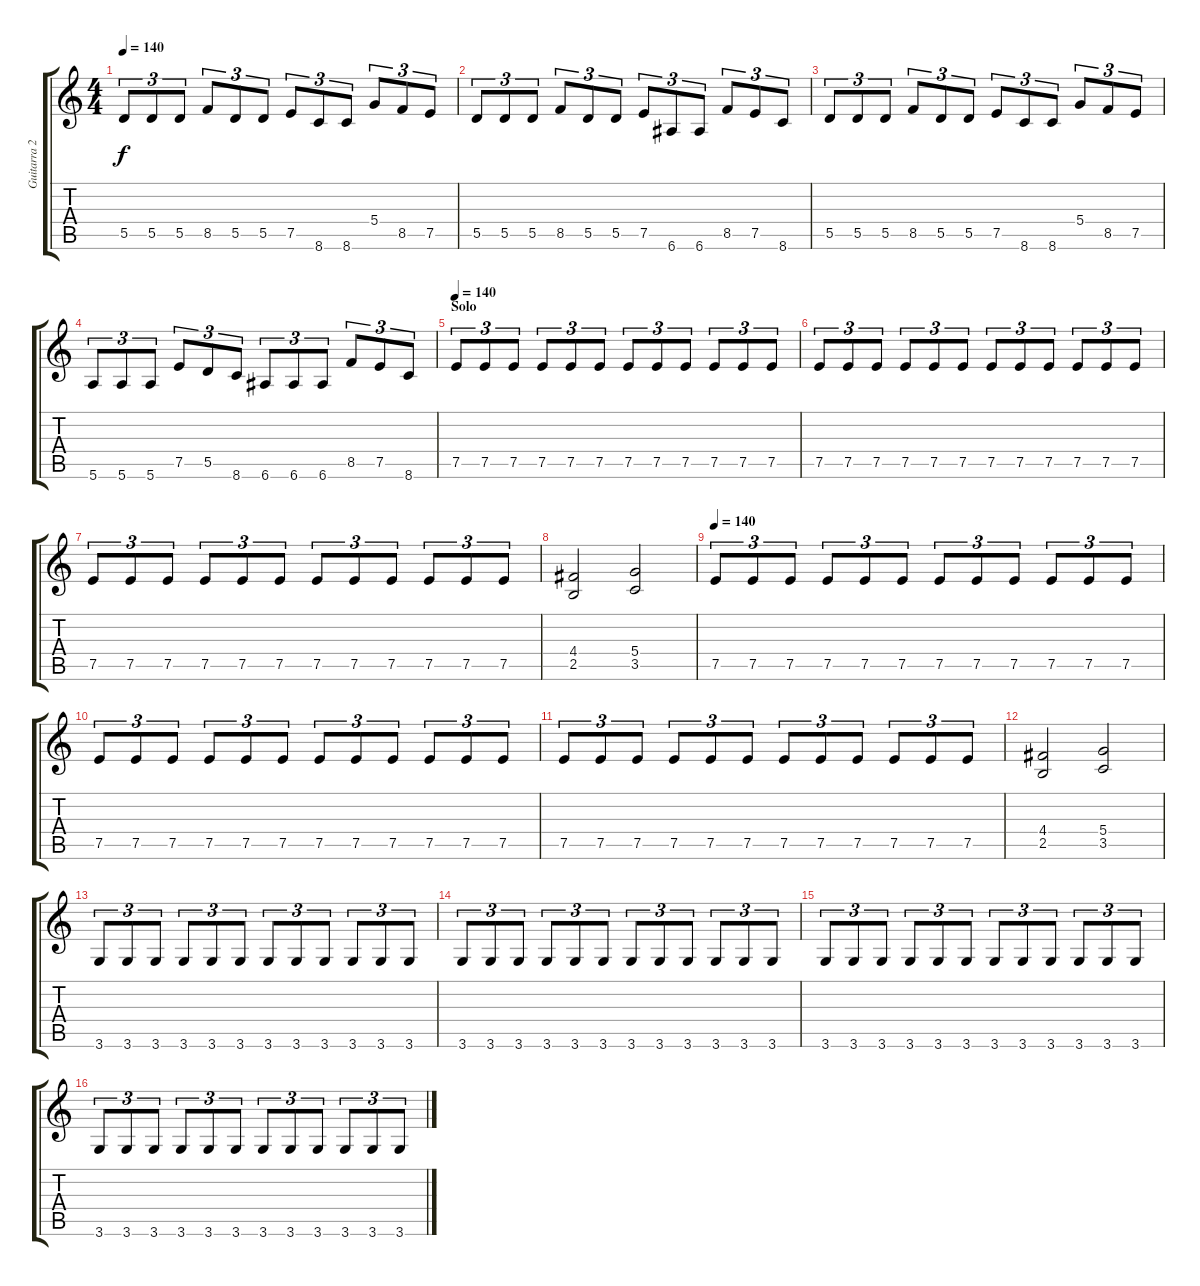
\track ("Guitarra 2" "Guitarra 2") {instrument acousticguitarsteel}
\staff {score tabs}
\tuning (E4 B3 G3 D3 A2 E2) {hide}
\ts (4 4)
\tempo 140
\clef g2
\ks c
5.5.8{tu (3 2) dy f} 5.5.8{tu (3 2)} 5.5.8{tu (3 2)} 8.5.8{tu (3 2)} 5.5.8{tu (3 2)} 5.5.8{tu (3 2)} 7.5.8{tu (3 2)} 8.6.8{tu (3 2)} 8.6.8{tu (3 2)} 5.4.8{tu (3 2)} 8.5.8{tu (3 2)} 7.5.8{tu (3 2)} |
5.5.8{tu (3 2)} 5.5.8{tu (3 2)} 5.5.8{tu (3 2)} 8.5.8{tu (3 2)} 5.5.8{tu (3 2)} 5.5.8{tu (3 2)} 7.5.8{tu (3 2)} 6.6.8{tu (3 2)} 6.6.8{tu (3 2)} 8.5.8{tu (3 2)} 7.5.8{tu (3 2)} 8.6.8{tu (3 2)} |
5.5.8{tu (3 2)} 5.5.8{tu (3 2)} 5.5.8{tu (3 2)} 8.5.8{tu (3 2)} 5.5.8{tu (3 2)} 5.5.8{tu (3 2)} 7.5.8{tu (3 2)} 8.6.8{tu (3 2)} 8.6.8{tu (3 2)} 5.4.8{tu (3 2)} 8.5.8{tu (3 2)} 7.5.8{tu (3 2)} |
5.6.8{tu (3 2)} 5.6.8{tu (3 2)} 5.6.8{tu (3 2)} 7.5.8{tu (3 2)} 5.5.8{tu (3 2)} 8.6.8{tu (3 2)} 6.6.8{tu (3 2)} 6.6.8{tu (3 2)} 6.6.8{tu (3 2)} 8.5.8{tu (3 2)} 7.5.8{tu (3 2)} 8.6.8{tu (3 2)} |
\section ("" "Solo")
\tempo 140
7.5.8{tu (3 2) volume 14 instrument overdrivenguitar} 7.5.8{tu (3 2)} 7.5.8{tu (3 2)} 7.5.8{tu (3 2)} 7.5.8{tu (3 2)} 7.5.8{tu (3 2)} 7.5.8{tu (3 2)} 7.5.8{tu (3 2)} 7.5.8{tu (3 2)} 7.5.8{tu (3 2)} 7.5.8{tu (3 2)} 7.5.8{tu (3 2)} |
7.5.8{tu (3 2)} 7.5.8{tu (3 2)} 7.5.8{tu (3 2)} 7.5.8{tu (3 2)} 7.5.8{tu (3 2)} 7.5.8{tu (3 2)} 7.5.8{tu (3 2)} 7.5.8{tu (3 2)} 7.5.8{tu (3 2)} 7.5.8{tu (3 2)} 7.5.8{tu (3 2)} 7.5.8{tu (3 2)} |
7.5.8{tu (3 2)} 7.5.8{tu (3 2)} 7.5.8{tu (3 2)} 7.5.8{tu (3 2)} 7.5.8{tu (3 2)} 7.5.8{tu (3 2)} 7.5.8{tu (3 2)} 7.5.8{tu (3 2)} 7.5.8{tu (3 2)} 7.5.8{tu (3 2)} 7.5.8{tu (3 2)} 7.5.8{tu (3 2)} |
(4.4 2.5).2 (5.4 3.5).2 |
\tempo 140
7.5.8{tu (3 2) instrument overdrivenguitar} 7.5.8{tu (3 2)} 7.5.8{tu (3 2)} 7.5.8{tu (3 2)} 7.5.8{tu (3 2)} 7.5.8{tu (3 2)} 7.5.8{tu (3 2)} 7.5.8{tu (3 2)} 7.5.8{tu (3 2)} 7.5.8{tu (3 2)} 7.5.8{tu (3 2)} 7.5.8{tu (3 2)} |
7.5.8{tu (3 2)} 7.5.8{tu (3 2)} 7.5.8{tu (3 2)} 7.5.8{tu (3 2)} 7.5.8{tu (3 2)} 7.5.8{tu (3 2)} 7.5.8{tu (3 2)} 7.5.8{tu (3 2)} 7.5.8{tu (3 2)} 7.5.8{tu (3 2)} 7.5.8{tu (3 2)} 7.5.8{tu (3 2)} |
7.5.8{tu (3 2)} 7.5.8{tu (3 2)} 7.5.8{tu (3 2)} 7.5.8{tu (3 2)} 7.5.8{tu (3 2)} 7.5.8{tu (3 2)} 7.5.8{tu (3 2)} 7.5.8{tu (3 2)} 7.5.8{tu (3 2)} 7.5.8{tu (3 2)} 7.5.8{tu (3 2)} 7.5.8{tu (3 2)} |
(4.4 2.5).2 (5.4 3.5).2 |
3.6.8{tu (3 2)} 3.6.8{tu (3 2)} 3.6.8{tu (3 2)} 3.6.8{tu (3 2)} 3.6.8{tu (3 2)} 3.6.8{tu (3 2)} 3.6.8{tu (3 2)} 3.6.8{tu (3 2)} 3.6.8{tu (3 2)} 3.6.8{tu (3 2)} 3.6.8{tu (3 2)} 3.6.8{tu (3 2)} |
3.6.8{tu (3 2)} 3.6.8{tu (3 2)} 3.6.8{tu (3 2)} 3.6.8{tu (3 2)} 3.6.8{tu (3 2)} 3.6.8{tu (3 2)} 3.6.8{tu (3 2)} 3.6.8{tu (3 2)} 3.6.8{tu (3 2)} 3.6.8{tu (3 2)} 3.6.8{tu (3 2)} 3.6.8{tu (3 2)} |
3.6.8{tu (3 2)} 3.6.8{tu (3 2)} 3.6.8{tu (3 2)} 3.6.8{tu (3 2)} 3.6.8{tu (3 2)} 3.6.8{tu (3 2)} 3.6.8{tu (3 2)} 3.6.8{tu (3 2)} 3.6.8{tu (3 2)} 3.6.8{tu (3 2)} 3.6.8{tu (3 2)} 3.6.8{tu (3 2)} |
3.6.8{tu (3 2)} 3.6.8{tu (3 2)} 3.6.8{tu (3 2)} 3.6.8{tu (3 2)} 3.6.8{tu (3 2)} 3.6.8{tu (3 2)} 3.6.8{tu (3 2)} 3.6.8{tu (3 2)} 3.6.8{tu (3 2)} 3.6.8{tu (3 2)} 3.6.8{tu (3 2)} 3.6.8{tu (3 2)}
